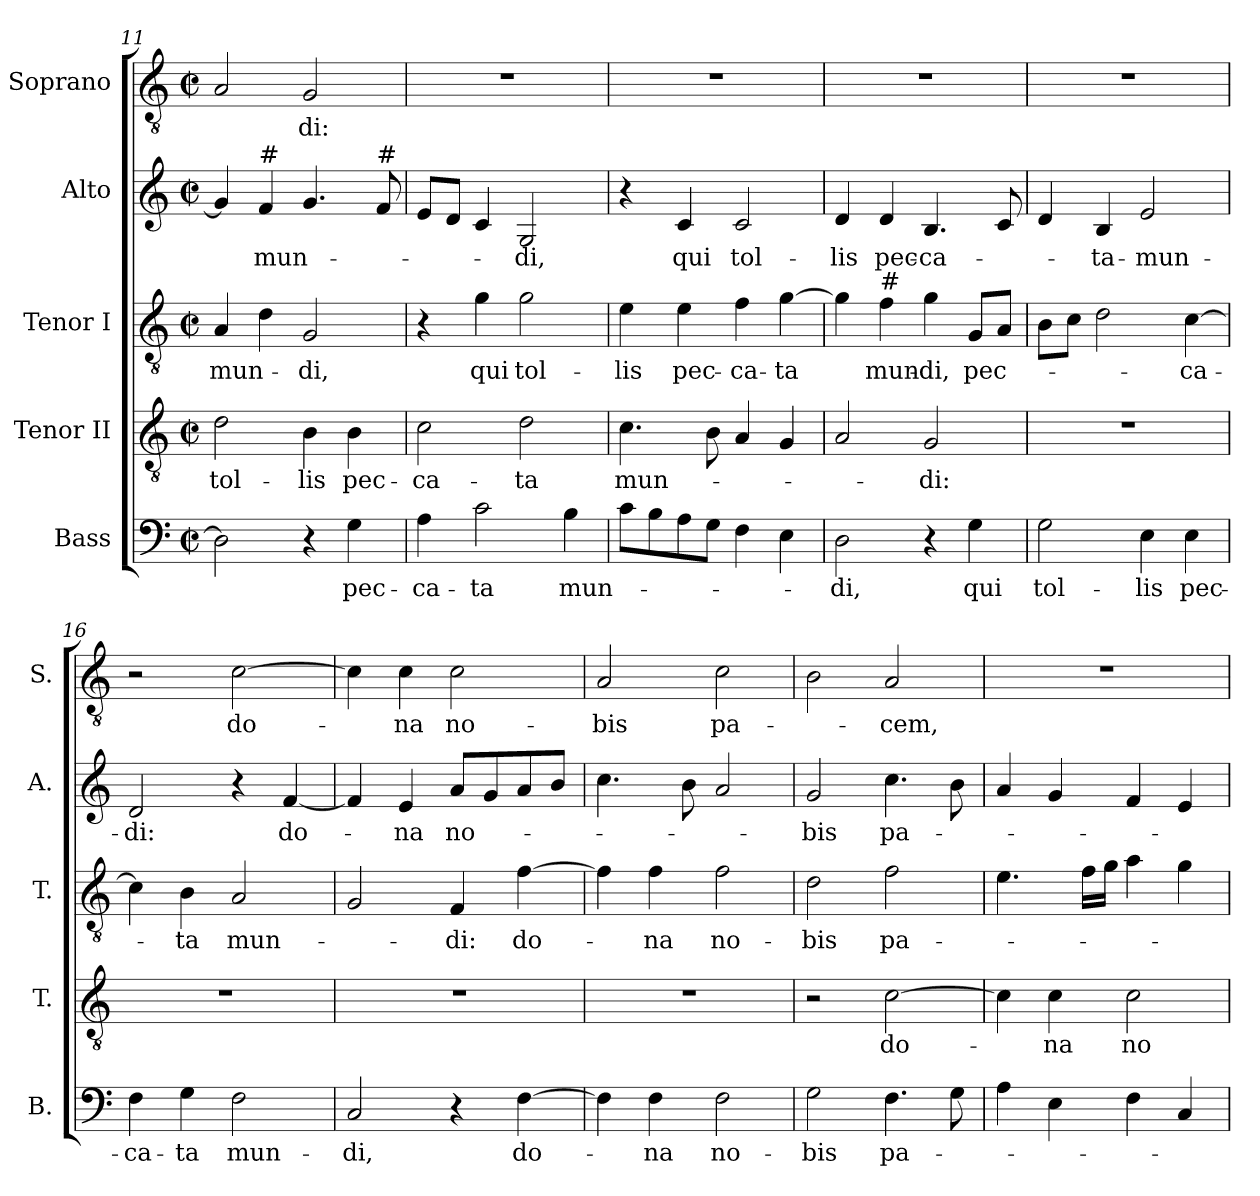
**kern	**text	**kern	**text	**kern	**text	**kern	**text	**kern	**text
*part5	*part5	*part4	*part4	*part3	*part3	*part2	*part2	*part1	*part1
*staff5	*staff5	*staff4	*staff4	*staff3	*staff3	*staff2	*staff2	*staff1	*staff1
*I"Bass	*	*I"Tenor II	*	*I"Tenor I	*	*I"Alto	*	*I"Soprano	*
*I'B.	*	*I'T.	*	*I'T.	*	*I'A.	*	*I'S.	*
*clefF4	*	*clefGv2	*	*clefGv2	*	*clefG2	*	*clefGv2	*
*	*	*ITrd7c12	*	*ITrd7c12	*	*	*	*	*
*k[]	*	*k[]	*	*k[]	*	*k[]	*	*k[]	*
*C:	*	*C:	*	*C:	*	*C:	*	*C:	*
*M2/2	*	*M2/2	*	*M2/2	*	*M2/2	*	*M2/2	*
*met(c|)	*	*met(c|)	*	*met(c|)	*	*met(c|)	*	*met(c|)	*
=11	=11	=11	=11	=11	=11	=11	=11	=11	=11
!	!	!	!LO:LY:b	!	!LO:LY:b	!	!	!	!
2D\]	.	2D\	tol-	4AA/	mun-	4g/]	.	2A/	.
!	!	!	!	!	!	!LO:TX:a:t=#	!	!	!
!	!	!	!	!	!	!	!LO:LY:b	!	!
.	.	.	.	4D\	.	4f/	mun-	.	.
!	!	!	!LO:LY:b	!	!LO:LY:b	!	!	!	!LO:LY:b
4r	.	4BB\	-lis	2GG/	-di,	4.g/	.	2G/	-di:
!	!LO:LY:b	!	!LO:LY:b	!	!	!	!	!	!
4G\	pec-	4BB\	pec-	.	.	.	.	.	.
!	!	!	!	!	!	!LO:TX:a:t=#	!	!	!
.	.	.	.	.	.	8f/	.	.	.
=12	=12	=12	=12	=12	=12	=12	=12	=12	=12
!	!LO:LY:b	!	!LO:LY:b	!	!	!	!	!	!
4A\	-ca-	2C\	-ca-	4r	.	8e/L	.	1r	.
.	.	.	.	.	.	8d/J	.	.	.
!	!LO:LY:b	!	!	!	!LO:LY:b	!	!	!	!
2c\	-ta	.	.	4G\	qui	4c/	.	.	.
!	!	!	!LO:LY:b	!	!LO:LY:b	!	!LO:LY:b	!	!
.	.	2D\	-ta	2G\	tol-	2G/	-di,	.	.
!	!LO:LY:b	!	!	!	!	!	!	!	!
4B\	mun-	.	.	.	.	.	.	.	.
=13	=13	=13	=13	=13	=13	=13	=13	=13	=13
!	!	!	!LO:LY:b	!	!LO:LY:b	!	!	!	!
8c\L	.	4.C\	mun-	4E\	-lis	4r	.	1r	.
8B\	.	.	.	.	.	.	.	.	.
!	!	!	!	!	!LO:LY:b	!	!LO:LY:b	!	!
8A\	.	.	.	4E\	pec-	4c/	qui	.	.
8G\J	.	8BB\	.	.	.	.	.	.	.
!	!	!	!	!	!LO:LY:b	!	!LO:LY:b	!	!
4F\	.	4AA/	.	4F\	-ca-	2c/	tol-	.	.
!	!	!	!	!	!LO:LY:b	!	!	!	!
4E\	.	4GG/	.	[>4G\	-ta	.	.	.	.
=14	=14	=14	=14	=14	=14	=14	=14	=14	=14
!	!LO:LY:b	!	!	!	!	!	!LO:LY:b	!	!
2D\	-di,	2AA/	.	4G\]	.	4d/	-lis	1r	.
!	!	!	!	!LO:TX:a:t=#	!	!	!	!	!
!	!	!	!	!	!LO:LY:b	!	!LO:LY:b	!	!
.	.	.	.	4F\	mun-	4d/	pec-	.	.
!	!	!	!LO:LY:b	!	!LO:LY:b	!	!LO:LY:b	!	!
4r	.	2GG/	-di:	4G\	-di,	4.B/	-ca-	.	.
!	!LO:LY:b	!	!	!	!LO:LY:b	!	!	!	!
4G\	qui	.	.	8GG/L	pec-	.	.	.	.
.	.	.	.	8AA/J	.	8c/	.	.	.
!!LO:LB:g=z
=15	=15	=15	=15	=15	=15	=15	=15	=15	=15
!	!LO:LY:b	!	!	!	!	!	!	!	!
2G\	tol-	1r	.	8BB\L	.	4d/	.	1r	.
.	.	.	.	8C\J	.	.	.	.	.
!	!	!	!	!	!	!	!LO:LY:b	!	!
.	.	.	.	2D\	.	4B/	-ta-	.	.
!	!LO:LY:b	!	!	!	!	!	!LO:LY:b	!	!
4E\	-lis	.	.	.	.	2e/	-mun-	.	.
!	!LO:LY:b	!	!	!	!LO:LY:b	!	!	!	!
4E\	pec-	.	.	[>4C\	-ca-	.	.	.	.
=16	=16	=16	=16	=16	=16	=16	=16	=16	=16
!	!LO:LY:b	!	!	!	!	!	!LO:LY:b	!	!
4F\	-ca-	1r	.	4C\]	.	2d/	-di:	2r	.
!	!LO:LY:b	!	!	!	!LO:LY:b	!	!	!	!
4G\	-ta	.	.	4BB\	-ta	.	.	.	.
!	!LO:LY:b	!	!	!	!LO:LY:b	!	!	!	!LO:LY:b
2F\	mun-	.	.	2AA/	mun-	4r	.	[>2c\	do-
!	!	!	!	!	!	!	!LO:LY:b	!	!
.	.	.	.	.	.	[<4f/	do-	.	.
=17	=17	=17	=17	=17	=17	=17	=17	=17	=17
!	!LO:LY:b	!	!	!	!	!	!	!	!
2C/	-di,	1r	.	2GG/	.	4f/]	.	4c\]	.
!	!	!	!	!	!	!	!LO:LY:b	!	!LO:LY:b
.	.	.	.	.	.	4e/	-na	4c\	-na
!	!	!	!	!	!LO:LY:b	!	!LO:LY:b	!	!LO:LY:b
4r	.	.	.	4FF/	-di:	8a/L	no-	2c\	no-
.	.	.	.	.	.	8g/	.	.	.
!	!LO:LY:b	!	!	!	!LO:LY:b	!	!	!	!
[>4F\	do-	.	.	[>4F\	do-	8a/	.	.	.
.	.	.	.	.	.	8b/J	.	.	.
=18	=18	=18	=18	=18	=18	=18	=18	=18	=18
!	!	!	!	!	!	!	!	!	!LO:LY:b
4F\]	.	1r	.	4F\]	.	4.cc\	.	2A/	-bis
!	!LO:LY:b	!	!	!	!LO:LY:b	!	!	!	!
4F\	-na	.	.	4F\	-na	.	.	.	.
.	.	.	.	.	.	8b\	.	.	.
!	!LO:LY:b	!	!	!	!LO:LY:b	!	!	!	!LO:LY:b
2F\	no-	.	.	2F\	no-	2a/	.	2c\	pa-
=19	=19	=19	=19	=19	=19	=19	=19	=19	=19
!	!LO:LY:b	!	!	!	!LO:LY:b	!	!LO:LY:b	!	!
2G\	-bis	2r	.	2D\	-bis	2g/	-bis	2B\	.
!	!LO:LY:b	!	!LO:LY:b	!	!LO:LY:b	!	!LO:LY:b	!	!LO:LY:b
4.F\	pa-	[>2C\	do-	2F\	pa-	4.cc\	pa-	2A/	-cem,
8G\	.	.	.	.	.	8b\	.	.	.
!!LO:PB:g=z
=20	=20	=20	=20	=20	=20	=20	=20	=20	=20
4A\	.	4C\]	.	4.E\	.	4a/	.	1r	.
!	!	!	!LO:LY:b	!	!	!	!	!	!
4E\	.	4C\	-na	.	.	4g/	.	.	.
.	.	.	.	16F\LL	.	.	.	.	.
.	.	.	.	16G\JJ	.	.	.	.	.
!	!	!	!LO:LY:b	!	!	!	!	!	!
4F\	.	2C\	no-	4A\	.	4f/	.	.	.
4C/	.	.	.	4G\	.	4e/	.	.	.
=	=	=	=	=	=	=	=	=	=
*-	*-	*-	*-	*-	*-	*-	*-	*-	*-
